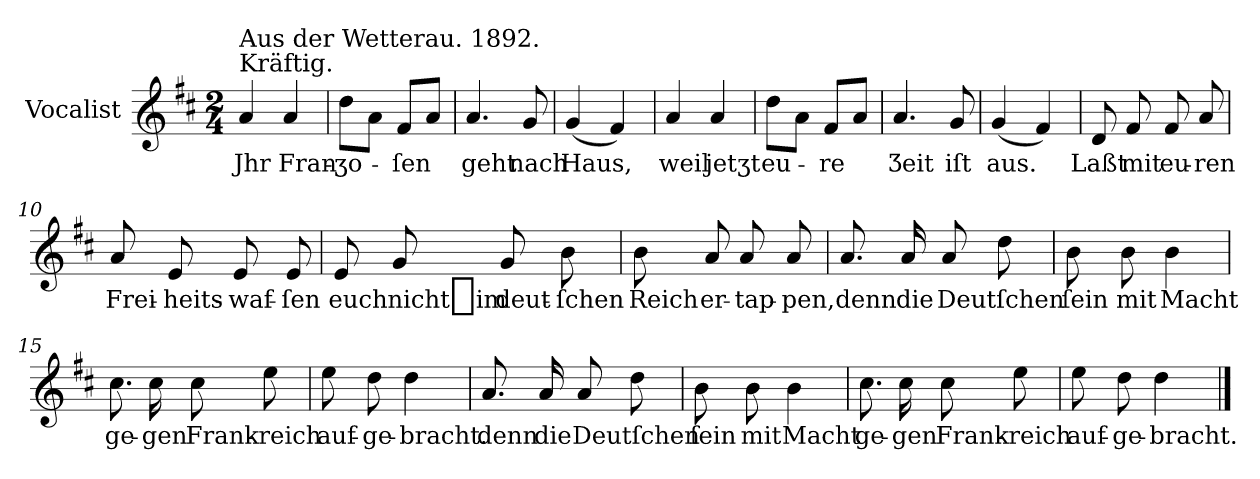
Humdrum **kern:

**kern	**text
*part1	*part1
*staff1	*staff1
*I"Vocalist	*
*k[f#c#]	*
*D:	*
*M2/4	*
=1	=1
!LO:TX:a:t=Kräftig.	!
!LO:TX:a:t=Aus der Wetterau. 1892.	!
4a	Jhr
4a	Fran-
=2	=2
8ddL	-ʒo-
8aJ	.
8f#L	-ſen
8aJ	.
=3	=3
4.a	geht
8g	nach
=4	=4
(4g	Haus,
4f#)	.
=5	=5
4a	weil
4a	jetʒt
=6	=6
8ddL	eu-
8aJ	.
8f#L	-re
8aJ	.
=7	=7
4.a	Ʒeit
8g	iſt
=8	=8
(4g	aus.
4f#)	.
=9	=9
8d	Laßt
8f#	mit
8f#	eu-
8a	-ren
=10	=10
8a	Frei-
8e	-heits-
8e	-waf-
8e	-ſen
=11	=11
8e	euch
8g	nicht_im
8g	deut-
8b	-ſchen
=12	=12
8b	Reich
8a	er-
8a	-tap-
8a	-pen,
=13	=13
8.a	denn
16a	die
8a	Deutſchen
8dd	.
=14	=14
8b	ſein
8b	mit
4b	Macht
=15	=15
8.cc#	ge-
16cc#	-gen
8cc#	Frank-
8ee	-reich
=16	=16
8ee	auf-
8dd	-ge-
4dd	-bracht.
=17	=17
8.a	denn
16a	die
8a	Deutſchen
8dd	.
=18	=18
8b	ſein
8b	mit
4b	Macht
=19	=19
8.cc#	ge-
16cc#	-gen
8cc#	Frank-
8ee	-reich
=20	=20
8ee	auf-
8dd	-ge-
4dd	-bracht.
==	==
*-	*-
